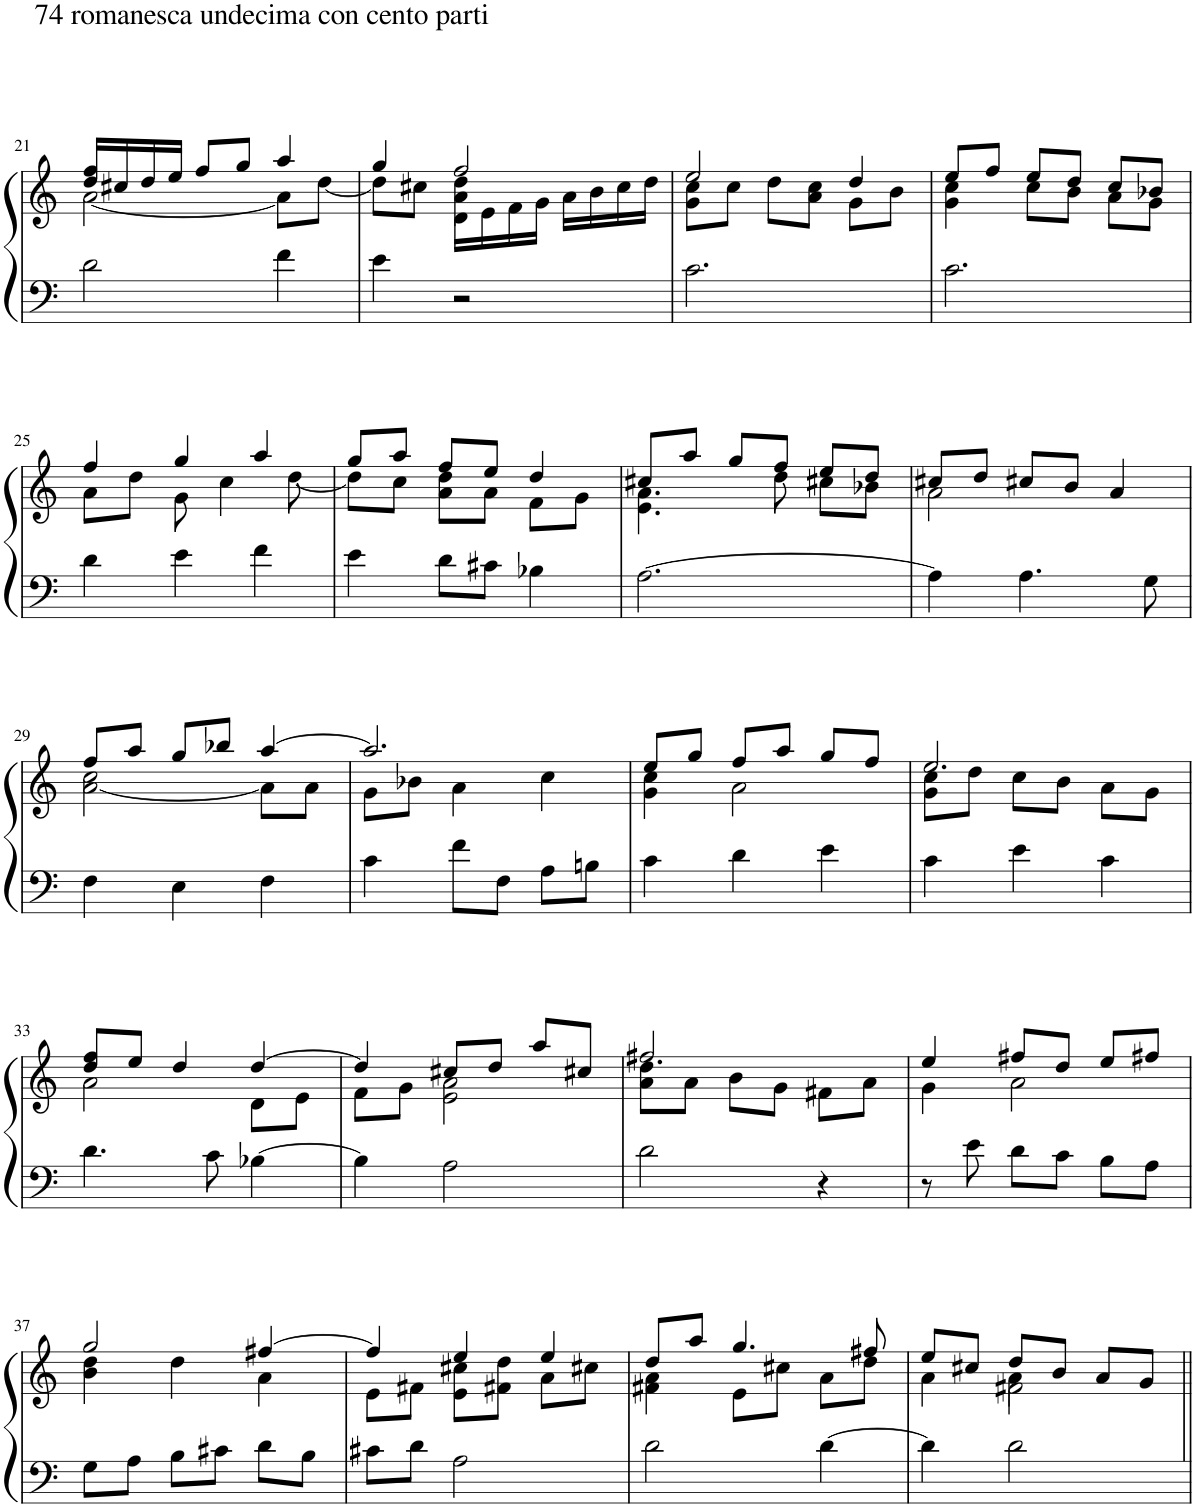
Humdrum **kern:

**kern	**kern
*part1	*part1
*staff2	*staff1
*I"Piano	*
*I'Pno.	*
!!LO:PB:g=z
*clefF4	*clefG2
*k[]	*k[]
*M3/4	*M3/4
=21	=21
*	*^
!	!LO:TX:a:t=74 romanesca undecima con cento parti	!
!LO:TX:a:t=74 romanesca undecima con cento parti	!	!
2d\	16dd/ 16ff/LL	[2a\
.	16cc#X/	.
.	16dd/	.
.	16ee/JJ	.
.	8ff/L	.
.	8gg/J	.
4f\	4aa/	8a\L]
.	.	[8dd\J
=22	=22	=22
*	*	*^
4e\	4gg/	8dd\L]	4ryy
.	.	8cc#X\J	.
2r	2ff/	16d\LL	4a\ 4dd\
.	.	16e\	.
.	.	16f\	.
.	.	16g\JJ	.
.	.	16a\LL	4ryy
.	.	16b\	.
.	.	16cc#\	.
.	.	16dd\JJ	.
*	*	*v	*v
=23	=23	=23
2.c\	2ee/	8g\ 8cc\L
.	.	8cc\J
.	.	8dd\L
.	.	8a\ 8cc\J
.	4dd/	8g\L
.	.	8b\J
=24	=24	=24
2.c\	8ee/L	4g\ 4cc\
.	8ff/J	.
.	8ee/L	8cc\L
.	8dd/J	8b\J
.	8cc/L	8a\L
.	8b-X/J	8g\J
!!LO:LB:g=z	!!
=25	=25	=25
4d\	4ff/	8a\L
.	.	8dd\J
4e\	4gg/	8g\
.	.	4cc\
4f\	4aa/	.
.	.	[8dd\
=26	=26	=26
4e\	8gg/L	8dd\L]
.	8aa/J	8cc\J
8d\L	8ff/L	8a\ 8dd\L
8c#X\J	8ee/J	8a\J
4B-X\	4dd/	8f\L
.	.	8g\J
=27	=27	=27
[2.A\	8cc#X/L	4.e\ 4.a\
.	8aa/J	.
.	8gg/L	.
.	8ff/J	8dd\
.	8ee/L	8cc#X\L
.	8dd/J	8b-X\J
=28	=28	=28
4A\]	8cc#X/L	2a\
.	8dd/J	.
4.A\	8cc#X/L	.
.	8b/J	.
.	4a/	4ryy
8G\	.	.
!!LO:LB:g=z	!!
=29	=29	=29
4F\	8ff/L	[2a\ 2cc\
.	8aa/J	.
4E\	8gg/L	.
.	8bb-X/J	.
4F\	[4aa/	8a\L]
.	.	8a\J
=30	=30	=30
4c\	2.aa/]	8g\L
.	.	8b-X\J
8f\L	.	4a\
8F\J	.	.
8A\L	.	4cc\
8Bn\J	.	.
=31	=31	=31
4c\	8ee/L	4g\ 4cc\
.	8gg/J	.
4d\	8ff/L	2a\
.	8aa/J	.
4e\	8gg/L	.
.	8ff/J	.
=32	=32	=32
4c\	2.ee/	8g\ 8cc\L
.	.	8dd\J
4e\	.	8cc\L
.	.	8b\J
4c\	.	8a\L
.	.	8g\J
!!LO:LB:g=z	!!
=33	=33	=33
4.d\	8dd/ 8ff/L	2a\
.	8ee/J	.
.	4dd/	.
8c\	.	.
[4B-X\	[4dd/	8d\L
.	.	8e\J
=34	=34	=34
4B-\]	4dd/]	8f\L
.	.	8g\J
2A\	8cc#X/L	2e\ 2a\
.	8dd/J	.
.	8aa/L	.
.	8cc#X/J	.
=35	=35	=35
2d\	2.ff#X/	8a\ 8dd\L
.	.	8a\J
.	.	8b\L
.	.	8g\J
4r	.	8f#X\L
.	.	8a\J
=36	=36	=36
8r	4ee/	4g\
8e\	.	.
8d\L	8ff#X/L	2a\
8c\J	8dd/J	.
8B\L	8ee/L	.
8A\J	8ff#X/J	.
!!LO:LB:g=z	!!
=37	=37	=37
8G\L	2gg/	4b\ 4dd\
8A\J	.	.
8B\L	.	4dd\
8c#X\J	.	.
8d\L	[4ff#X/	4a\
8B\J	.	.
=38	=38	=38
8c#X\L	4ff#/]	8e\L
8d\J	.	8f#X\J
2A\	4ee/	8e\ 8cc#X\L
.	.	8f#X\ 8dd\J
.	4ee/	8a\L
.	.	8cc#X\J
=39	=39	=39
2d\	8dd/L	4f#X\ 4a\
.	8aa/J	.
.	4.gg/	8e\L
.	.	8cc#X\J
[4d\	.	8a\L
.	8ff#X/	8dd\J
=40	=40	=40
*	*	*^
4d\]	8ee/L	4a\	4ryy
.	8cc#X/J	.	.
2d\	8dd/L	4a\	2f#X\
.	8b/J	.	.
.	8a/L	4ryy	.
.	8g/J	.	.
*	*v	*v	*v
=||	=||
*-	*-
